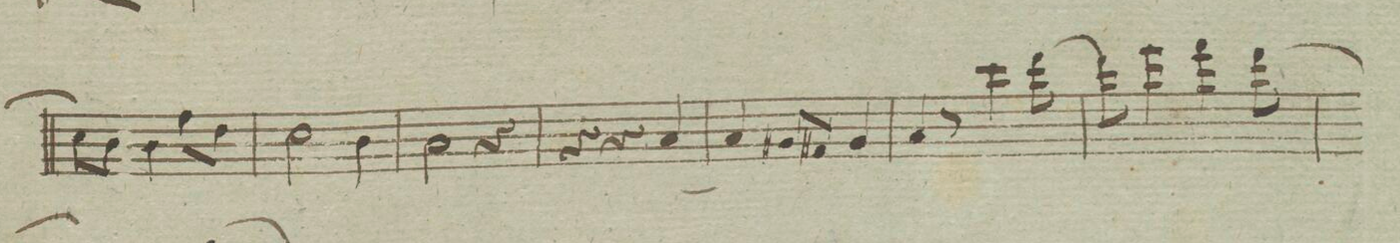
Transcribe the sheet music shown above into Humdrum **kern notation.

**kern	**dynam
*I"Violino. 1mo	*
*clefG2	*
*k[]	*
*M3/4	*
8cc\L]	.
8b\J	.
4b\	.
8ff\L	.
8dd\J	.
=65	=65
2cc\	.
4b\	.
=66	=66
2a\	.
4r	.
=67	=67
4r	.
4r	.
[4a/	.
=68	=68
4a/]	.
8g#X/L	.
8f#X/J	.
4g#/	.
=69	=69
4a/	.
8r	.
4ccc\	.
[8ddd\	.
=70	=70
*-	*-
